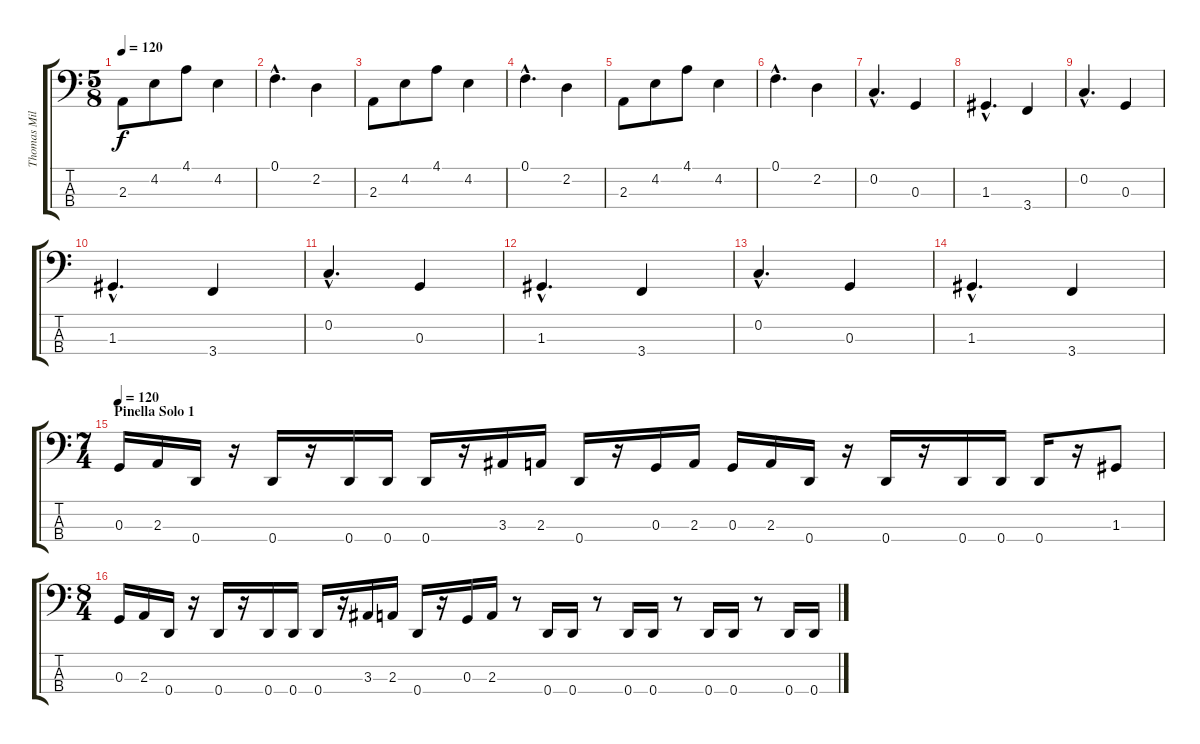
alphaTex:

\track ("Thomas Miller" "Thomas Mil") {instrument electricbasspick}
\staff {score tabs}
\tuning (F2 C2 G1 D1) {hide}
\ts (5 8)
\tempo 120
\clef f4
\ks c
2.3.8{dy f} 4.2.8 4.1.8 4.2.4 |
0.1{hac}.4{d} 2.2.4 |
2.3.8 4.2.8 4.1.8 4.2.4 |
0.1{hac}.4{d} 2.2.4 |
2.3.8 4.2.8 4.1.8 4.2.4 |
0.1{hac}.4{d} 2.2.4 |
0.2{hac}.4{d} 0.3.4 |
1.3{hac}.4{d} 3.4.4 |
0.2{hac}.4{d} 0.3.4 |
1.3{hac}.4{d} 3.4.4 |
0.2{hac}.4{d} 0.3.4 |
1.3{hac}.4{d} 3.4.4 |
0.2{hac}.4{d} 0.3.4 |
1.3{hac}.4{d} 3.4.4 |
\ts (7 4)
\section ("" "Pinella Solo 1")
\tempo 120
0.3.16 2.3.16 0.4.16 r.16 0.4.16 r.16 0.4.16 0.4.16 0.4.16 r.16 3.3.16 2.3.16 0.4.16 r.16 0.3.16 2.3.16 0.3.16 2.3.16 0.4.16 r.16 0.4.16 r.16 0.4.16 0.4.16 0.4.16 r.16 1.3.8 |
\ts (8 4)
0.3.16 2.3.16 0.4.16 r.16 0.4.16 r.16 0.4.16 0.4.16 0.4.16 r.16 3.3.16 2.3.16 0.4.16 r.16 0.3.16 2.3.16 r.8 0.4.16 0.4.16 r.8 0.4.16 0.4.16 r.8 0.4.16 0.4.16 r.8 0.4.16 0.4.16
